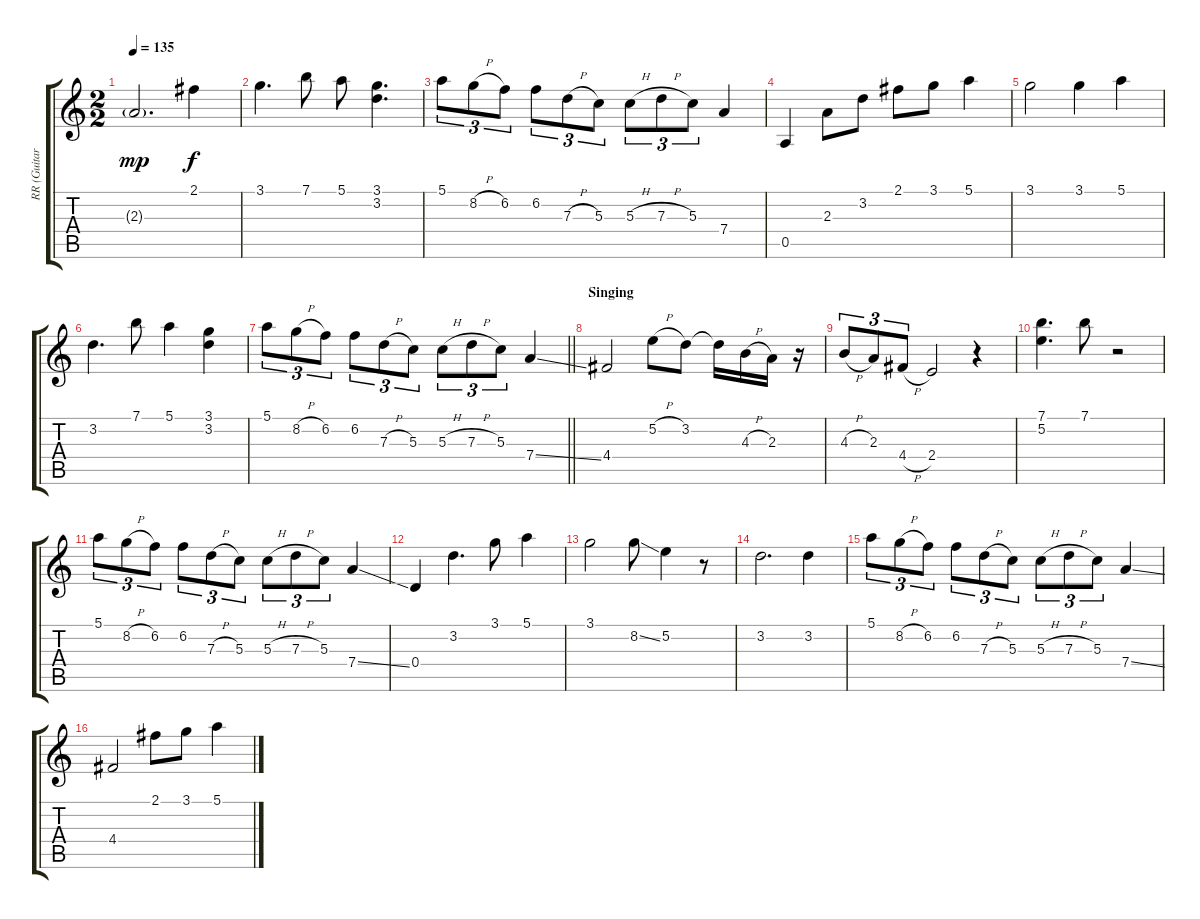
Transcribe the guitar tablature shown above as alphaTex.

\track ("RR (Guitar 3)" "RR (Guitar") {instrument distortionguitar}
\staff {score tabs}
\tuning (E4 B3 G3 D3 A2 E2) {hide}
\ts (2 2)
\tempo 135
\clef g2
\ks c
2.3{g}.2{d dy mp} 2.1.4{dy f} |
3.1.4{d} 7.1.8 5.1.8 (3.1 3.2).4{d} |
5.1.8{tu (3 2)} 8.2{h}.8{tu (3 2)} 6.2.8{tu (3 2)} 6.2.8{tu (3 2)} 7.3{h}.8{tu (3 2)} 5.3.8{tu (3 2)} 5.3{h}.8{tu (3 2)} 7.3{h}.8{tu (3 2)} 5.3.8{tu (3 2)} 7.4.4 |
0.5.4 2.3.8 3.2.8 2.1.8 3.1.8 5.1.4 |
3.1.2 3.1.4 5.1.4 |
3.2.4{d} 7.1.8 5.1.4 (3.1 3.2).4 |
\barLineRight lightlight
5.1.8{tu (3 2)} 8.2{h}.8{tu (3 2)} 6.2.8{tu (3 2)} 6.2.8{tu (3 2)} 7.3{h}.8{tu (3 2)} 5.3.8{tu (3 2)} 5.3{h}.8{tu (3 2)} 7.3{h}.8{tu (3 2)} 5.3.8{tu (3 2)} 7.4{ss}.4 |
\section ("" "Singing")
4.4.2 5.2{h}.8 3.2.8 3.2{t}.16 4.3{h}.16 2.3.16 r.16 |
4.3{h}.8{tu (3 2)} 2.3.8{tu (3 2)} 4.4{h}.8{tu (3 2)} 2.4.2 r.4 |
(7.1 5.2).4{d} 7.1.8 r.2 |
5.1.8{tu (3 2)} 8.2{h}.8{tu (3 2)} 6.2.8{tu (3 2)} 6.2.8{tu (3 2)} 7.3{h}.8{tu (3 2)} 5.3.8{tu (3 2)} 5.3{h}.8{tu (3 2)} 7.3{h}.8{tu (3 2)} 5.3.8{tu (3 2)} 7.4{ss}.4 |
0.4.4 3.2.4{d} 3.1.8 5.1.4 |
3.1.2 8.2{ss}.8 5.2.4 r.8 |
3.2.2{d} 3.2.4 |
5.1.8{tu (3 2)} 8.2{h}.8{tu (3 2)} 6.2.8{tu (3 2)} 6.2.8{tu (3 2)} 7.3{h}.8{tu (3 2)} 5.3.8{tu (3 2)} 5.3{h}.8{tu (3 2)} 7.3{h}.8{tu (3 2)} 5.3.8{tu (3 2)} 7.4{ss}.4 |
4.4.2 2.1.8 3.1.8 5.1.4
